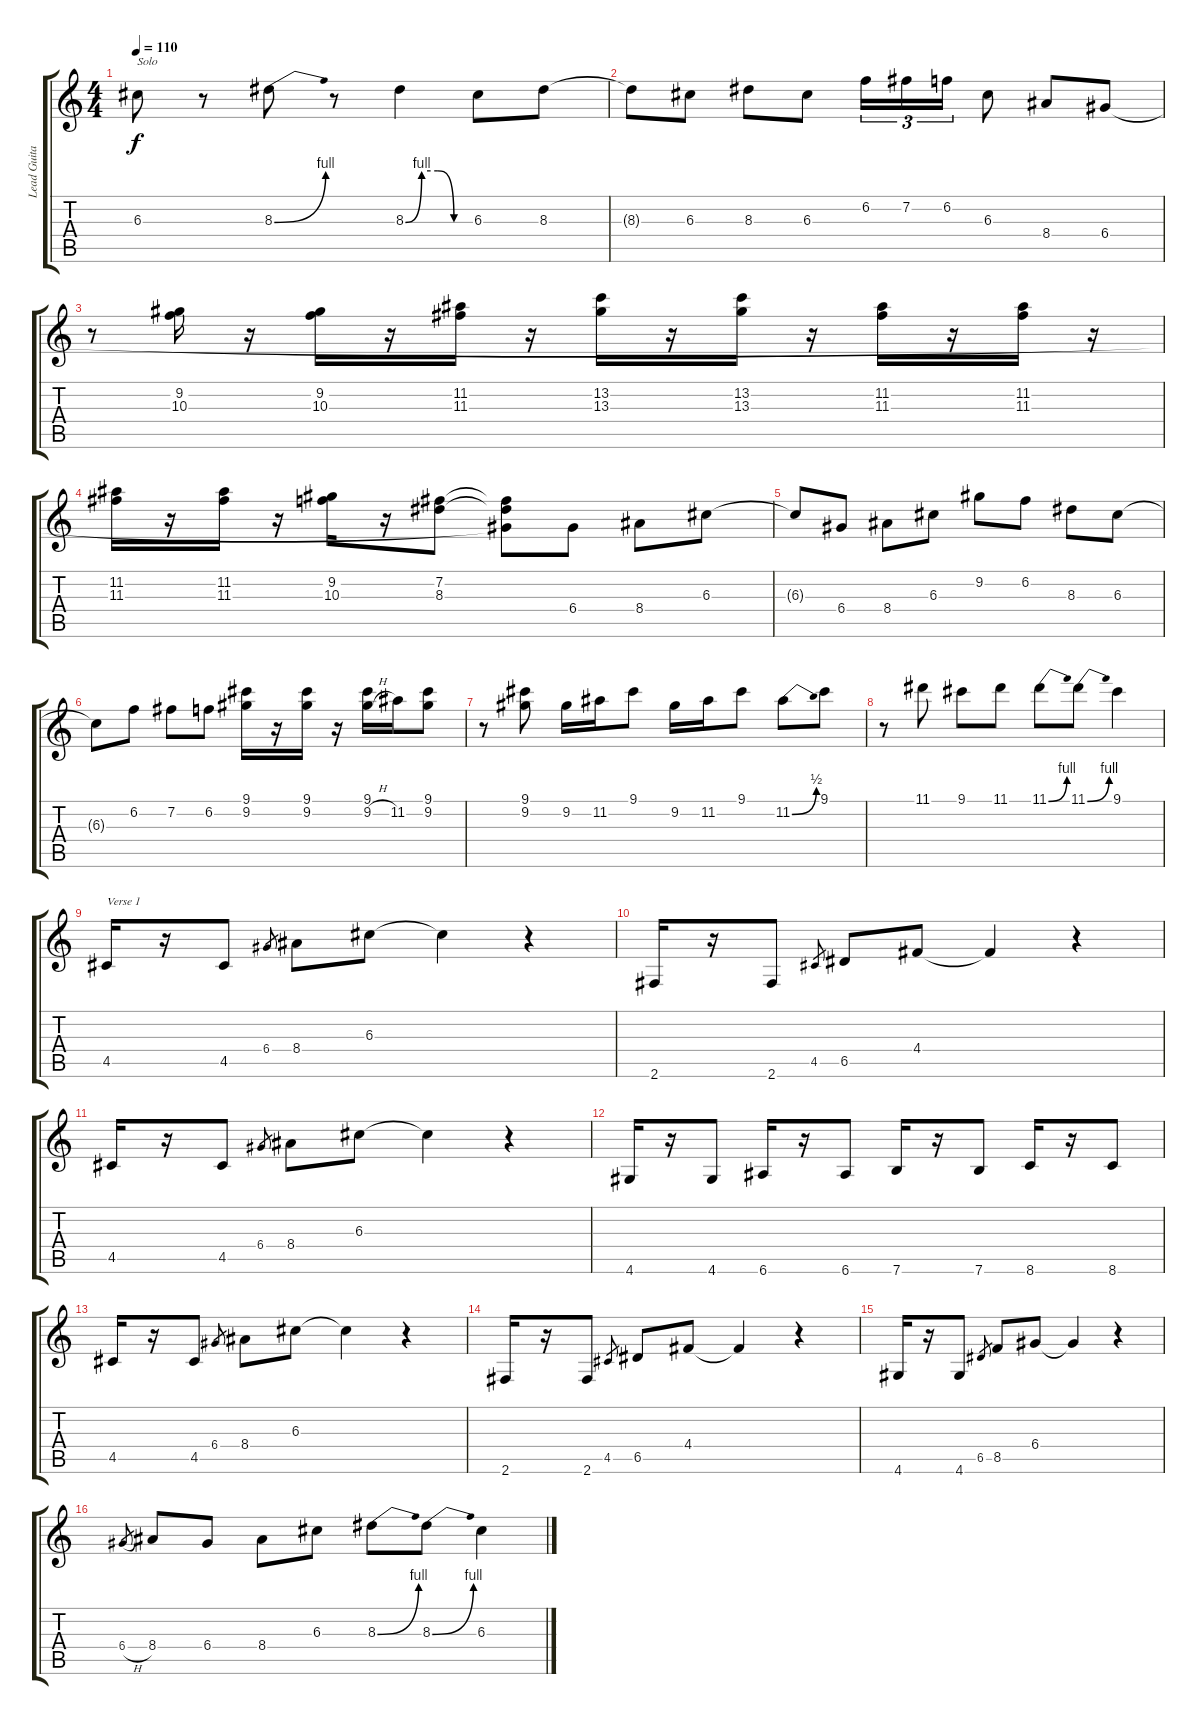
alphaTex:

\track ("Lead Guitar" "Lead Guita") {instrument overdrivenguitar}
\staff {score tabs}
\tuning (E4 B3 G3 D3 A2 E2) {hide}
\ts (4 4)
\tempo 110
\clef g2
\ks c
6.3.8{txt "Solo" dy f} r.8 8.3{be (bend 0 0 60 4)}.8 r.8 8.3{be (custom 0 0 15 4 30 4 45 0 60 0)}.4 6.3.8 8.3.8 |
8.3{t}.8 6.3.8 8.3.8 6.3.8 6.2.16{tu (3 2)} 7.2.16{tu (3 2)} 6.2.16{tu (3 2)} 6.3.8 8.4.8 6.4.8 |
r.8 (9.2 10.3).16 r.16 (9.2 10.3).16 r.16 (11.2 11.3).16 r.16 (13.2 13.3).16 r.16 (13.2 13.3).16 r.16 (11.2 11.3).16 r.16 (11.2 11.3).16 r.16 |
(11.2 11.3).16 r.16 (11.2 11.3).16 r.16 (9.2 10.3).16 r.16 (7.2 8.3).8 (7.2{t} 8.3{t} 6.4{t}).8 6.4.8 8.4.8 6.3.8 |
6.3{t}.8 6.4.8 8.4.8 6.3.8 9.2.8 6.2.8 8.3.8 6.3.8 |
6.3{t}.8 6.2.8 7.2.8 6.2.8 (9.1 9.2).16 r.16 (9.1 9.2).16 r.16 (9.1 9.2{h}).16 11.2.16 (9.1 9.2).8 |
r.8 (9.1 9.2).8 9.2.16 11.2.16 9.1.8 9.2.16 11.2.16 9.1.8 11.2{be (bend 0 0 60 2)}.8 9.1.8 |
r.8 11.1.8 9.1.8 11.1.8 11.1{be (bend 0 0 60 4)}.8 11.1{be (bend 0 0 60 4)}.8 9.1.4 |
4.5.16{txt "Verse 1"} r.16 4.5.8 6.4.8{gr} 8.4.8 6.3.8 6.3{t}.4 r.4 |
2.6.16 r.16 2.6.8 4.5.8{gr} 6.5.8 4.4.8 4.4{t}.4 r.4 |
4.5.16 r.16 4.5.8 6.4.8{gr} 8.4.8 6.3.8 6.3{t}.4 r.4 |
4.6.16 r.16 4.6.8 6.6.16 r.16 6.6.8 7.6.16 r.16 7.6.8 8.6.16 r.16 8.6.8 |
4.5.16 r.16 4.5.8 6.4.8{gr} 8.4.8 6.3.8 6.3{t}.4 r.4 |
2.6.16 r.16 2.6.8 4.5.8{gr} 6.5.8 4.4.8 4.4{t}.4 r.4 |
4.6.16 r.16 4.6.8 6.5.8{gr} 8.5.8 6.4.8 6.4{t}.4 r.4 |
6.4{h}.8{gr} 8.4.8 6.4.8 8.4.8 6.3.8 8.3{be (bend 0 0 60 4)}.8 8.3{be (bend 0 0 60 4)}.8 6.3.4
